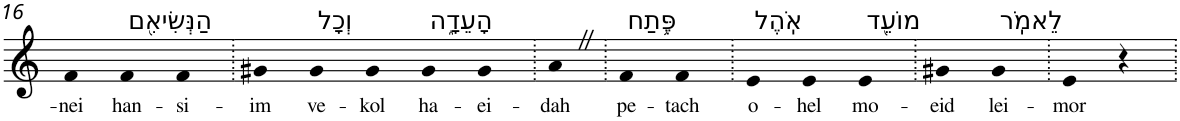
**kern	**text
*part1	*part1
*staff1	*staff1
*I"Piano	*
*I'Pno	*
!!LO:PB:g=z
*clefG2	*
*k[]	*
=16	=16
!	!LO:LY:b
4f	-nei
!LO:TX:a:t=הַנְּשִׂיאִ֖ם	!
!	!LO:LY:b
4f	han-
!	!LO:LY:b
4f	-si-
=17.	=17.
!	!LO:LY:b
4g#X	-im
!LO:TX:a:t=וְכָל	!
!	!LO:LY:b
4g#	ve-
!	!LO:LY:b
4g#	-kol
!LO:TX:a:t=הָעֵדָ֑ה	!
!	!LO:LY:b
4g#	ha-
!	!LO:LY:b
4g#	-ei-
=18.	=18.
!	!LO:LY:b
4aZ	-dah
=19.	=19.
!LO:TX:a:t=פֶּ֥תַח	!
!	!LO:LY:b
4f	pe-
!	!LO:LY:b
4f	-tach
=20.	=20.
!LO:TX:a:t=אֹֽהֶל	!
!	!LO:LY:b
4e	o-
!	!LO:LY:b
4e	-hel
!LO:TX:a:t=מוֹעֵ֖ד	!
!	!LO:LY:b
4e	mo-
=21.	=21.
!	!LO:LY:b
4g#X	-eid
!LO:TX:a:t=לֵאמֹֽר	!
!	!LO:LY:b
4g#	lei-
=22.	=22.
!	!LO:LY:b
4e	-mor
4r	.
=.	=.
*-	*-
